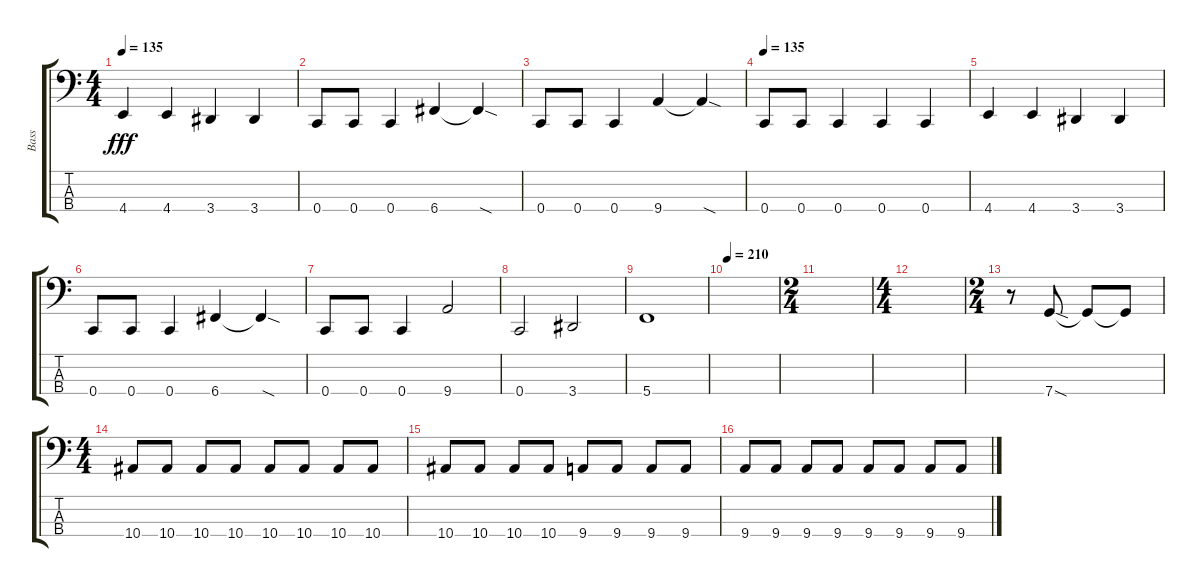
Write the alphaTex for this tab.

\track ("Bass" "Bass") {instrument electricbasspick}
\staff {score tabs}
\tuning (F2 C2 G1 C1) {hide}
\ts (4 4)
\tempo 135
\clef f4
\ks c
4.4.4{dy fff} 4.4.4 3.4.4 3.4.4 |
0.4.8 0.4.8 0.4.4 6.4.4 6.4{sod t}.4 |
0.4.8 0.4.8 0.4.4 9.4.4 9.4{sod t}.4 |
\tempo 135
0.4.8 0.4.8 0.4.4 0.4.4 0.4.4 |
4.4.4 4.4.4 3.4.4 3.4.4 |
0.4.8 0.4.8 0.4.4 6.4.4 6.4{sod t}.4 |
0.4.8 0.4.8 0.4.4 9.4.2 |
0.4.2 3.4.2 |
5.4.1 |
\tempo 210
|
\ts (2 4)
|
\ts (4 4)
|
\ts (2 4)
r.8 7.4{sod}.8 7.4{t}.8 7.4{t}.8 |
\ts (4 4)
10.4.8 10.4.8 10.4.8 10.4.8 10.4.8 10.4.8 10.4.8 10.4.8 |
10.4.8 10.4.8 10.4.8 10.4.8 9.4.8 9.4.8 9.4.8 9.4.8 |
9.4.8 9.4.8 9.4.8 9.4.8 9.4.8 9.4.8 9.4.8 9.4.8
